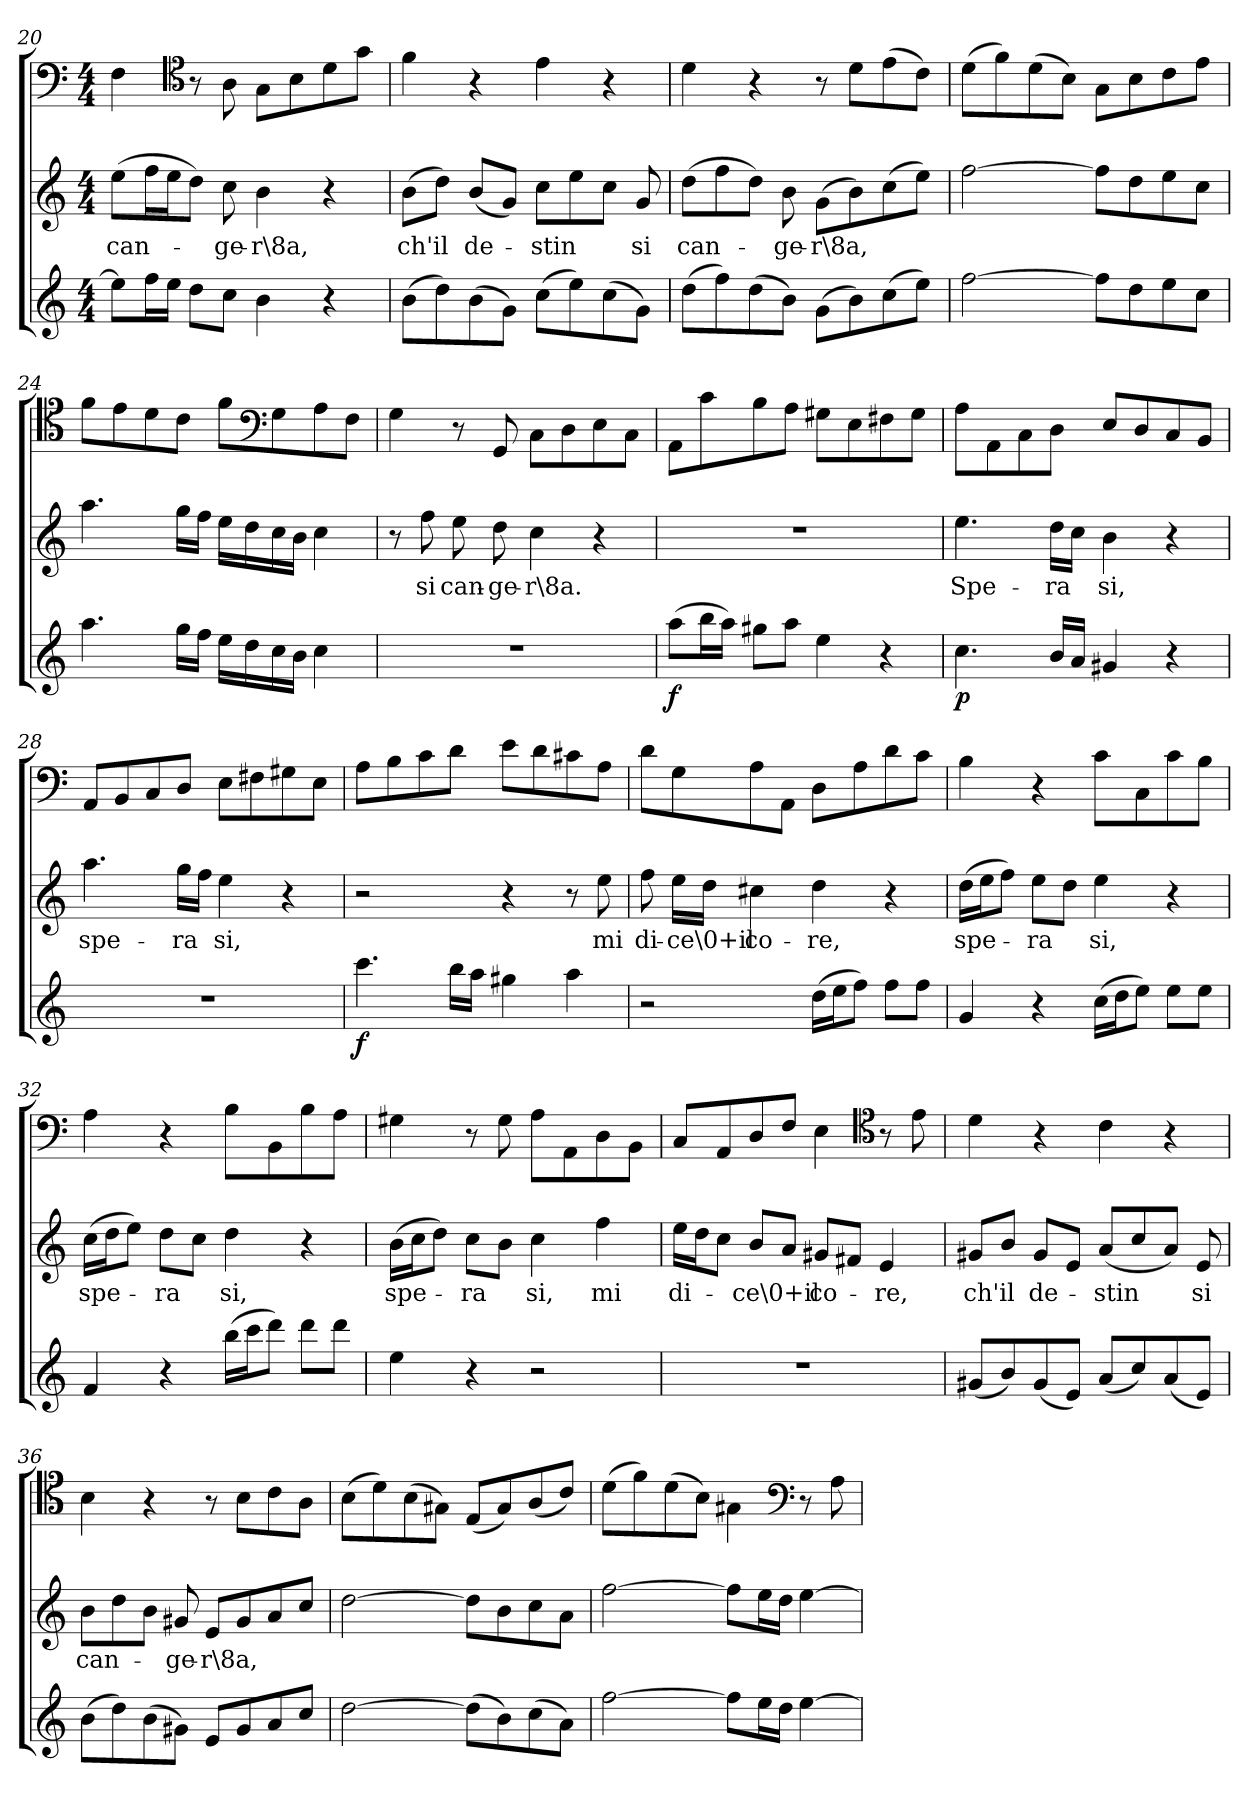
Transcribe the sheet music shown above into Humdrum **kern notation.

**kern	**dynam	**kern	**text	**kern
*part3	*part3	*part2	*part2	*part1
*staff3	*staff3	*staff2	*staff2	*staff1
*clefG2	*	*clefG2	*	*clefF4
*k[]	*	*k[]	*	*k[]
*a:	*	*a:	*	*a:
*M4/4	*	*M4/4	*	*M4/4
=20	=20	=20	=20	=20
8ee\L]	.	(8ee\L	can-	4F\
16ff\L	.	16ff\L	.	.
16ee\JJ	.	16ee\J	.	.
*	*	*	*	*clefC4
8dd\L	.	8dd\J)	.	8r
8cc\J	.	8cc\	-ge-	8A\
4b\	.	4b\	-r\8a,	8G\L
.	.	.	.	8B\
4r	.	4r	.	8d\
.	.	.	.	8g\J
=21	=21	=21	=21	=21
(8b\L	.	(8b\L	ch'il	4f\
8dd\)	.	8dd\J)	.	.
(8b\	.	(8b/L	de-	4r
8g\J)	.	8g/J)	.	.
(8cc\L	.	8cc\L	-stin	4e\
8ee\)	.	8ee\	.	.
(8cc\	.	8cc\J	.	4r
8g\J)	.	8g/	si	.
=22	=22	=22	=22	=22
(8dd\L	.	(8dd\L	can-	4d\
8ff\)	.	8ff\	.	.
(8dd\	.	8dd\J)	.	4r
8b\J)	.	8b\	-ge-	.
(8g\L	.	(8g\L	-r\8a,	8r
8b\)	.	8b\)	.	8d\L
(8cc\	.	(8cc\	.	(8e\
8ee\J)	.	8ee\J)	.	8c\J)
=23	=23	=23	=23	=23
[2ff\	.	[2ff\	.	(8d\L
.	.	.	.	8f\)
.	.	.	.	(8d\
.	.	.	.	8B\J)
8ff\L]	.	8ff\L]	.	8G\L
8dd\	.	8dd\	.	8B\
8ee\	.	8ee\	.	8c\
8cc\J	.	8cc\J	.	8e\J
=24	=24	=24	=24	=24
4.aa\	.	4.aa\	.	8f\L
.	.	.	.	8e\
.	.	.	.	8d\
16gg\LL	.	16gg\LL	.	8c\J
16ff\JJ	.	16ff\JJ	.	.
16ee\LL	.	16ee\LL	.	8f\L
16dd\	.	16dd\	.	.
*	*	*	*	*clefF4
16cc\	.	16cc\	.	8G\
16b\JJ	.	16b\JJ	.	.
4cc\	.	4cc\	.	8A\
.	.	.	.	8F\J
=25	=25	=25	=25	=25
1r	.	8r	.	4G\
.	.	8ff\	si	.
.	.	8ee\	can-	8r
.	.	8dd\	-ge-	8GG/
.	.	4cc\	-r\8a.	8C\L
.	.	.	.	8D\
.	.	4r	.	8E\
.	.	.	.	8C\J
=26	=26	=26	=26	=26
(8aa\L	f	1r	.	8AA\L
16bb\L	.	.	.	8c\
16aa\JJ)	.	.	.	.
8gg#X\L	.	.	.	8B\
8aa\J	.	.	.	8A\J
4ee\	.	.	.	8G#X\L
.	.	.	.	8E\
4r	.	.	.	8F#X\
.	.	.	.	8G#\J
=27	=27	=27	=27	=27
4.cc\	p	4.ee\	Spe-	8A\L
.	.	.	.	8AA\
.	.	.	.	8C\
16b/LL	.	16dd\LL	-ra	8D\J
16a/JJ	.	16cc\JJ	.	.
4g#X/	.	4b\	si,	8E/L
.	.	.	.	8D/
4r	.	4r	.	8C/
.	.	.	.	8BB/J
=28	=28	=28	=28	=28
1r	.	4.aa\	spe-	8AA/L
.	.	.	.	8BB/
.	.	.	.	8C/
.	.	16gg\LL	-ra	8D/J
.	.	16ff\JJ	.	.
.	.	4ee\	si,	8E\L
.	.	.	.	8F#X\
.	.	4r	.	8G#X\
.	.	.	.	8E\J
=29	=29	=29	=29	=29
4.ccc\	f	2r	.	8A\L
.	.	.	.	8B\
.	.	.	.	8c\
16bb\LL	.	.	.	8d\J
16aa\JJ	.	.	.	.
4gg#X\	.	4r	.	8e\L
.	.	.	.	8d\
4aa\	.	8r	.	8c#X\
.	.	8ee\	mi	8A\J
=30	=30	=30	=30	=30
2r	.	8ff\	di-	8d\L
.	.	16ee\LL	-ce\0+il	8G\
.	.	16dd\JJ	.	.
.	.	4cc#X\	co-	8A\
.	.	.	.	8AA\J
(16dd\LL	.	4dd\	-re,	8D\L
16ee\J	.	.	.	.
8ff\J)	.	.	.	8A\
8ff\L	.	4r	.	8d\
8ff\J	.	.	.	8c\J
=31	=31	=31	=31	=31
4g/	.	(16dd\LL	spe-	4B\
.	.	16ee\J	.	.
.	.	8ff\J)	.	.
4r	.	8ee\L	-ra	4r
.	.	8dd\J	.	.
(16cc\LL	.	4ee\	si,	8c\L
16dd\J	.	.	.	.
8ee\J)	.	.	.	8C\
8ee\L	.	4r	.	8c\
8ee\J	.	.	.	8B\J
=32	=32	=32	=32	=32
4f/	.	(16cc\LL	spe-	4A\
.	.	16dd\J	.	.
.	.	8ee\J)	.	.
4r	.	8dd\L	-ra	4r
.	.	8cc\J	.	.
(16bb\LL	.	4dd\	si,	8B\L
16ccc\J	.	.	.	.
8ddd\J)	.	.	.	8BB\
8ddd\L	.	4r	.	8B\
8ddd\J	.	.	.	8A\J
=33	=33	=33	=33	=33
4ee\	.	(16b\LL	spe-	4G#X\
.	.	16cc\J	.	.
.	.	8dd\J)	.	.
4r	.	8cc\L	-ra	8r
.	.	8b\J	.	8G#\
2r	.	4cc\	si,	8A\L
.	.	.	.	8AA\
.	.	4ff\	mi	8D\
.	.	.	.	8BB\J
=34	=34	=34	=34	=34
1r	.	16ee\LL	di-	8C/L
.	.	16dd\J	.	.
.	.	8cc\J	.	8AA/
.	.	8b/L	-ce\0+il	8D/
.	.	8a/J	.	8F/J
.	.	8g#X/L	co-	4E\
.	.	8f#X/J	.	.
*	*	*	*	*clefC4
.	.	4e/	-re,	8r
.	.	.	.	8e\
=35	=35	=35	=35	=35
(8g#X/L	.	8g#X/L	ch'il	4d\
8b/)	.	8b/J	.	.
(8g#/	.	8g#/L	de-	4r
8e/J)	.	8e/J	.	.
(8a/L	.	(8a/L	-stin	4c\
8cc/)	.	8cc/	.	.
(8a/	.	8a/J)	.	4r
8e/J)	.	8e/	si	.
=36	=36	=36	=36	=36
(8b\L	.	8b\L	can-	4B\
8dd\)	.	8dd\	.	.
(8b\	.	8b\J	.	4r
8g#X\J)	.	8g#X/	-ge-	.
8e/L	.	8e/L	-r\8a,	8r
8g#/	.	8g#/	.	8B\L
8a/	.	8a/	.	8c\
8cc/J	.	8cc/J	.	8A\J
=37	=37	=37	=37	=37
[2dd\	.	[2dd\	.	(8B\L
.	.	.	.	8d\)
.	.	.	.	(8B\
.	.	.	.	8G#X\J)
(8dd\L]	.	8dd\L]	.	(8E/L
8b\)	.	8b\	.	8G#/)
(8cc\	.	8cc\	.	(8A/
8a\J)	.	8a\J	.	8c/J)
=38	=38	=38	=38	=38
[2ff\	.	[2ff\	.	(8d\L
.	.	.	.	8f\)
.	.	.	.	(8d\
.	.	.	.	8B\J)
8ff\L]	.	8ff\L]	.	4G#X\
16ee\L	.	16ee\L	.	.
16dd\JJ	.	16dd\JJ	.	.
*	*	*	*	*clefF4
[4ee\	.	[4ee\	.	8r
.	.	.	.	8A\
=	=	=	=	=
*-	*-	*-	*-	*-
